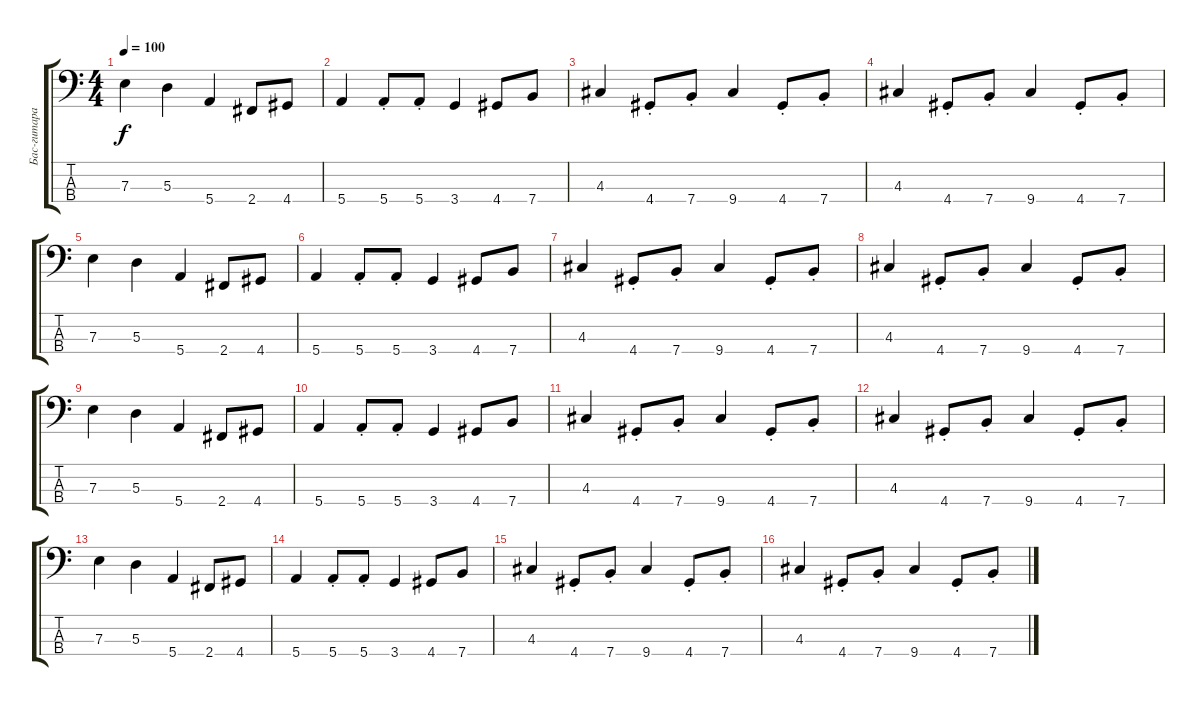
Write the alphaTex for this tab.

\track ("Бас-гитара" "Бас-гитара") {instrument electricbassfinger}
\staff {score tabs}
\tuning (G2 D2 A1 E1) {hide}
\ts (4 4)
\tempo 100
\clef f4
\ks c
7.3.4{dy f} 5.3.4 5.4.4 2.4.8 4.4.8 |
5.4.4 5.4{st}.8 5.4{st}.8 3.4.4 4.4.8 7.4.8 |
4.3.4 4.4{st}.8 7.4{st}.8 9.4.4 4.4{st}.8 7.4{st}.8 |
4.3.4 4.4{st}.8 7.4{st}.8 9.4.4 4.4{st}.8 7.4{st}.8 |
7.3.4 5.3.4 5.4.4 2.4.8 4.4.8 |
5.4.4 5.4{st}.8 5.4{st}.8 3.4.4 4.4.8 7.4.8 |
4.3.4 4.4{st}.8 7.4{st}.8 9.4.4 4.4{st}.8 7.4{st}.8 |
4.3.4 4.4{st}.8 7.4{st}.8 9.4.4 4.4{st}.8 7.4{st}.8 |
7.3.4 5.3.4 5.4.4 2.4.8 4.4.8 |
5.4.4 5.4{st}.8 5.4{st}.8 3.4.4 4.4.8 7.4.8 |
4.3.4 4.4{st}.8 7.4{st}.8 9.4.4 4.4{st}.8 7.4{st}.8 |
4.3.4 4.4{st}.8 7.4{st}.8 9.4.4 4.4{st}.8 7.4{st}.8 |
7.3.4 5.3.4 5.4.4 2.4.8 4.4.8 |
5.4.4 5.4{st}.8 5.4{st}.8 3.4.4 4.4.8 7.4.8 |
4.3.4 4.4{st}.8 7.4{st}.8 9.4.4 4.4{st}.8 7.4{st}.8 |
4.3.4 4.4{st}.8 7.4{st}.8 9.4.4 4.4{st}.8 7.4{st}.8
